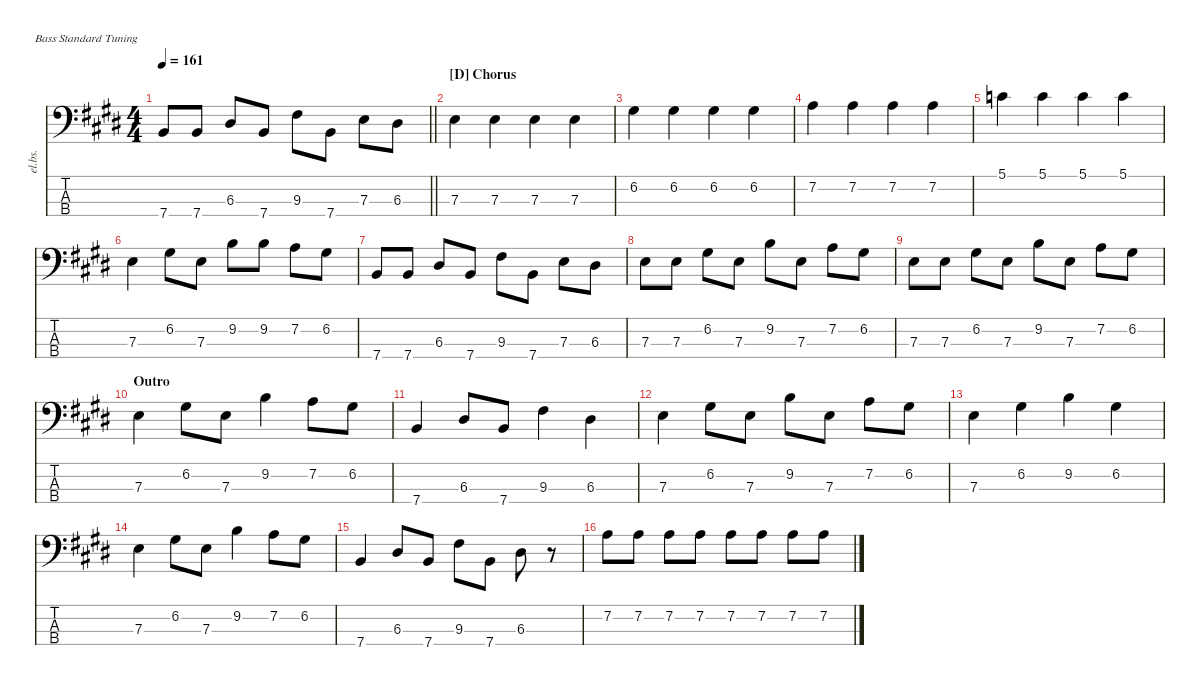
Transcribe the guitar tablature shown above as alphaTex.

\defaultSystemsLayout 4
\hideDynamics
\bracketExtendMode nobrackets
\track ("Track 4" "el.bs.") {instrument electricbassfinger}
\staff {score tabs}
\tuning (G2 D2 A1 E1)
\ts (4 4)
\tempo 161
\clef f4
\barLineRight lightlight
\ks e
7.4{acc forcenatural}.8{dy f beam Up} 7.4{acc forcenatural}.8{beam Up} 6.3{acc #}.8{beam Up} 7.4{acc forcenatural}.8{beam Up} 9.3{acc #}.8{beam Down} 7.4{acc forcenatural}.8{beam Down} 7.3{acc forcenatural}.8{beam Down} 6.3{acc #}.8{beam Down} |
\section ("D" "Chorus")
7.3{acc forcenatural}.4{beam Down} 7.3{acc forcenatural}.4{beam Down} 7.3{acc forcenatural}.4{beam Down} 7.3{acc forcenatural}.4{beam Down} |
6.2{acc #}.4{beam Down} 6.2{acc #}.4{beam Down} 6.2{acc #}.4{beam Down} 6.2{acc #}.4{beam Down} |
7.2{acc forcenatural}.4{beam Down} 7.2{acc forcenatural}.4{beam Down} 7.2{acc forcenatural}.4{beam Down} 7.2{acc forcenatural}.4{beam Down} |
5.1{acc forcenatural}.4{beam Down} 5.1{acc forcenatural}.4{beam Down} 5.1{acc forcenatural}.4{beam Down} 5.1{acc forcenatural}.4{beam Down} |
7.3{acc forcenatural}.4{beam Down} 6.2{acc #}.8{beam Down} 7.3{acc forcenatural}.8{beam Down} 9.2{acc forcenatural}.8{beam Down} 9.2{acc forcenatural}.8{beam Down} 7.2{acc forcenatural}.8{beam Down} 6.2{acc #}.8{beam Down} |
7.4{acc forcenatural}.8{beam Up} 7.4{acc forcenatural}.8{beam Up} 6.3{acc #}.8{beam Up} 7.4{acc forcenatural}.8{beam Up} 9.3{acc #}.8{beam Down} 7.4{acc forcenatural}.8{beam Down} 7.3{acc forcenatural}.8{beam Down} 6.3{acc #}.8{beam Down} |
7.3{acc forcenatural}.8{beam Down} 7.3{acc forcenatural}.8{beam Down} 6.2{acc #}.8{beam Down} 7.3{acc forcenatural}.8{beam Down} 9.2{acc forcenatural}.8{beam Down} 7.3{acc forcenatural}.8{beam Down} 7.2{acc forcenatural}.8{beam Down} 6.2{acc #}.8{beam Down} |
7.3{acc forcenatural}.8{beam Down} 7.3{acc forcenatural}.8{beam Down} 6.2{acc #}.8{beam Down} 7.3{acc forcenatural}.8{beam Down} 9.2{acc forcenatural}.8{beam Down} 7.3{acc forcenatural}.8{beam Down} 7.2{acc forcenatural}.8{beam Down} 6.2{acc #}.8{beam Down} |
\section ("" "Outro")
7.3{acc forcenatural}.4{beam Down} 6.2{acc #}.8{beam Down} 7.3{acc forcenatural}.8{beam Down} 9.2{acc forcenatural}.4{beam Down} 7.2{acc forcenatural}.8{beam Down} 6.2{acc #}.8{beam Down} |
7.4{acc forcenatural}.4{beam Up} 6.3{acc #}.8{beam Up} 7.4{acc forcenatural}.8{beam Up} 9.3{acc #}.4{beam Down} 6.3{acc #}.4{beam Down} |
7.3{acc forcenatural}.4{beam Down} 6.2{acc #}.8{beam Down} 7.3{acc forcenatural}.8{beam Down} 9.2{acc forcenatural}.8{beam Down} 7.3{acc forcenatural}.8{beam Down} 7.2{acc forcenatural}.8{beam Down} 6.2{acc #}.8{beam Down} |
7.3{acc forcenatural}.4{beam Down} 6.2{acc #}.4{beam Down} 9.2{acc forcenatural}.4{beam Down} 6.2{acc #}.4{beam Down} |
7.3{acc forcenatural}.4{beam Down} 6.2{acc #}.8{beam Down} 7.3{acc forcenatural}.8{beam Down} 9.2{acc forcenatural}.4{beam Down} 7.2{acc forcenatural}.8{beam Down} 6.2{acc #}.8{beam Down} |
7.4{acc forcenatural}.4{beam Up} 6.3{acc #}.8{beam Up} 7.4{acc forcenatural}.8{beam Up} 9.3{acc #}.8{beam Down} 7.4{acc forcenatural}.8{beam Down} 6.3{acc #}.8{beam Down} r.8{beam Down} |
7.2{acc forcenatural}.8{beam Down} 7.2{acc forcenatural}.8{beam Down} 7.2{acc forcenatural}.8{beam Down} 7.2{acc forcenatural}.8{beam Down} 7.2{acc forcenatural}.8{beam Down} 7.2{acc forcenatural}.8{beam Down} 7.2{acc forcenatural}.8{beam Down} 7.2{acc forcenatural}.8{beam Down}
